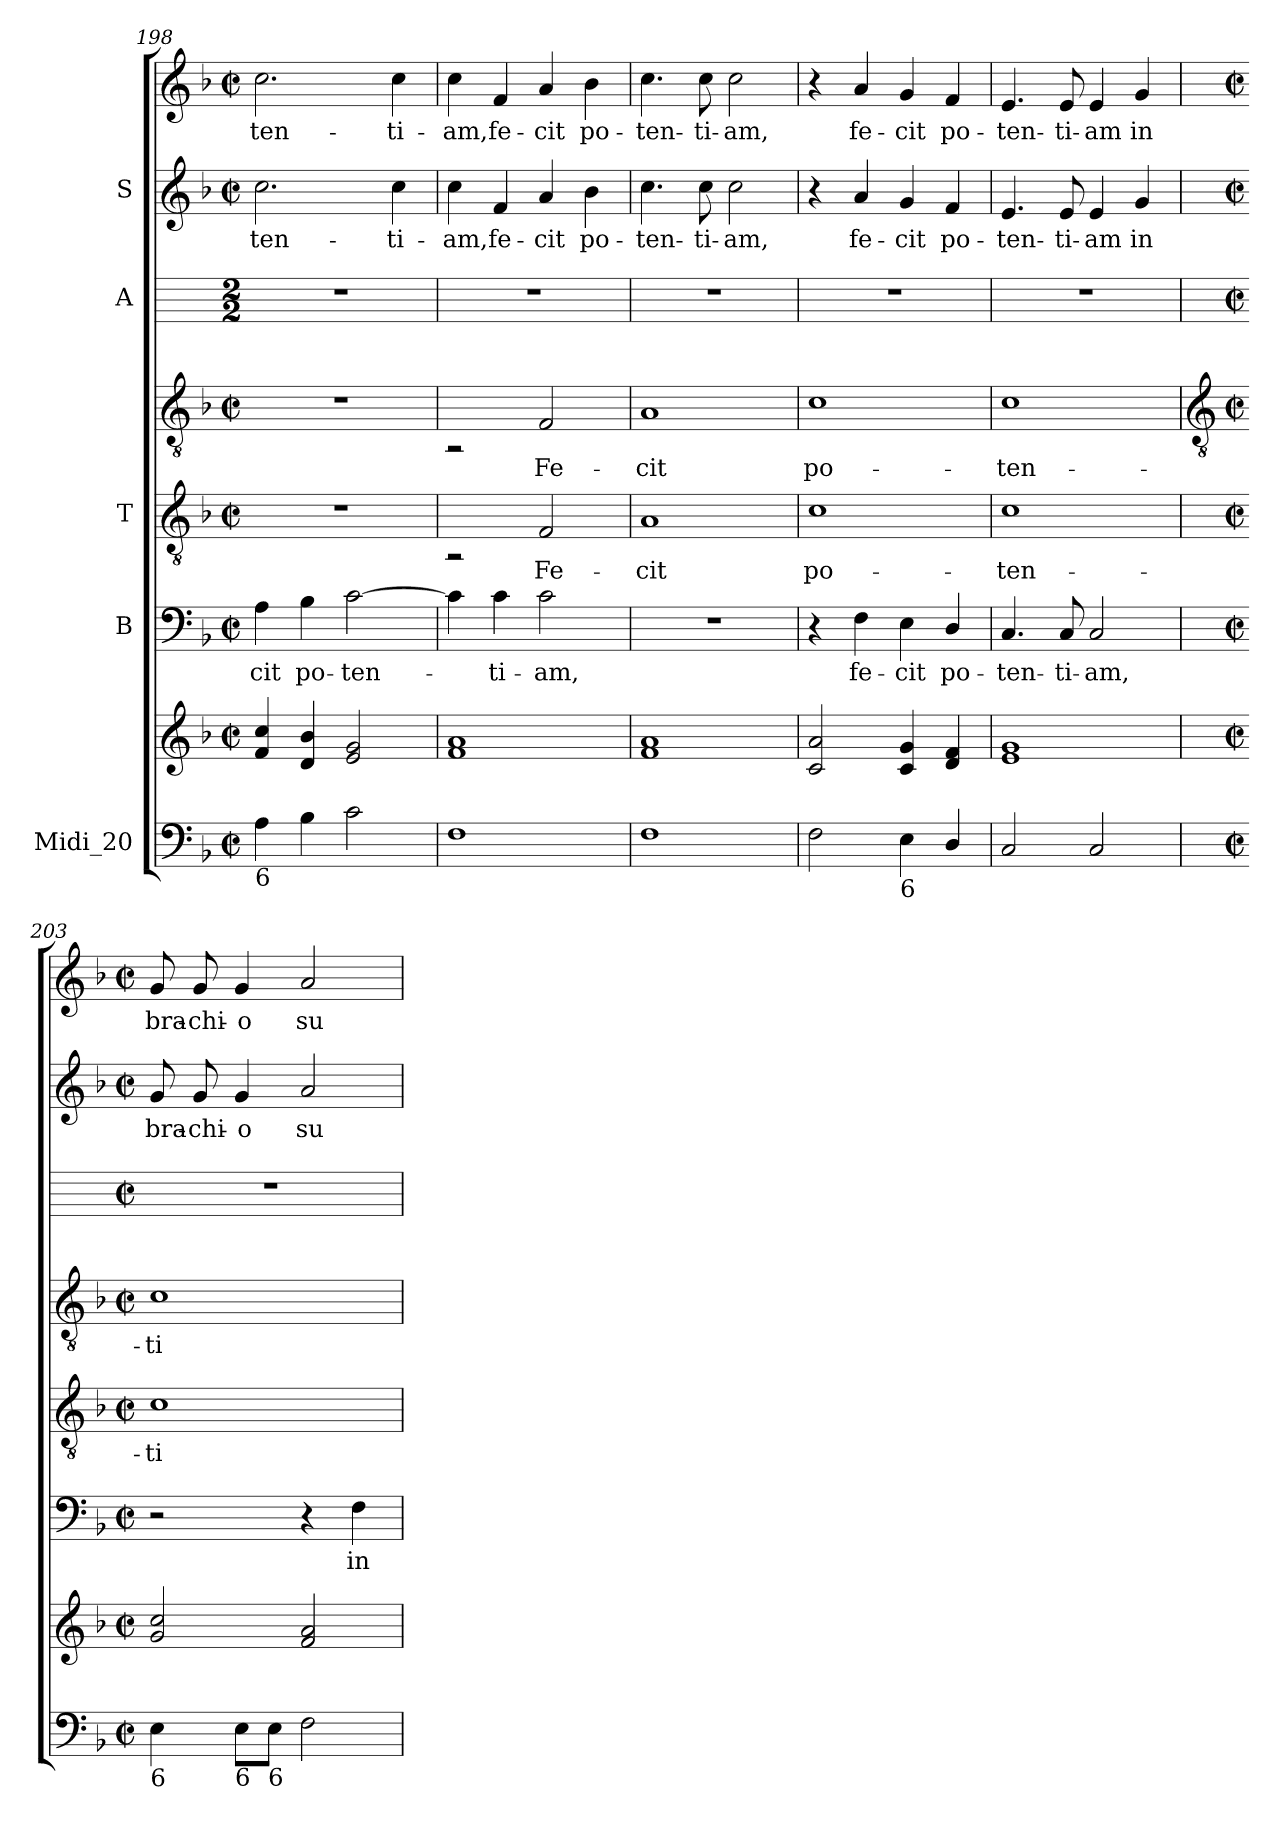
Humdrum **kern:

**kern	**kern	**kern	**text	**kern	**text	**kern	**text	**kern	**kern	**text	**kern	**text
*part5	*part5	*part4	*part4	*part3	*part3	*part3	*part3	*part2	*part1	*part1	*part1	*part1
*staff8	*staff7	*staff6	*staff6	*staff5	*staff5	*staff4	*staff4	*staff3	*staff2	*staff2	*staff1	*staff1
*I"Midi_20	*	*I"B	*	*I"T	*	*	*	*I"A	*I"S	*	*	*
*clefF4	*clefG2	*clefF4	*	*clefGv2	*	*clefGv2	*	*	*clefG2	*	*clefG2	*
*k[b-]	*k[b-]	*k[b-]	*	*k[b-]	*	*k[b-]	*	*	*k[b-]	*	*k[b-]	*
*F:	*F:	*F:	*	*F:	*	*F:	*	*	*F:	*	*F:	*
*M2/2	*M2/2	*M2/2	*	*M2/2	*	*M2/2	*	*M2/2	*M2/2	*	*M2/2	*
*met(c|)	*met(c|)	*met(c|)	*	*met(c|)	*	*met(c|)	*	*	*met(c|)	*	*met(c|)	*
=198	=198	=198	=198	=198	=198	=198	=198	=198	=198	=198	=198	=198
!LO:TX:b:t=6	!	!	!	!	!	!	!	!	!	!	!	!
!	!	!	!LO:LY:b	!	!	!	!	!	!	!LO:LY:b	!	!LO:LY:b
4A	4f 4cc	4A	-cit	1r	.	1r	.	1r	2.cc	-ten-	2.cc	-ten-
!	!	!	!LO:LY:b	!	!	!	!	!	!	!	!	!
4B-	4d 4b-	4B-	po-	.	.	.	.	.	.	.	.	.
!	!	!	!LO:LY:b	!	!	!	!	!	!	!	!	!
2c	2e 2g	[2c	-ten-	.	.	.	.	.	.	.	.	.
!	!	!	!	!	!	!	!	!	!	!LO:LY:b	!	!LO:LY:b
.	.	.	.	.	.	.	.	.	4cc	-ti-	4cc	-ti-
=199	=199	=199	=199	=199	=199	=199	=199	=199	=199	=199	=199	=199
!	!	!	!	!	!	!	!	!	!	!LO:LY:b	!	!LO:LY:b
1F	1f 1a	4c]	.	2rBB	.	2rBB	.	1r	4cc	-am,	4cc	-am,
!	!	!	!LO:LY:b	!	!	!	!	!	!	!LO:LY:b	!	!LO:LY:b
.	.	4c	ti-	.	.	.	.	.	4f	fe-	4f	fe-
!	!	!	!LO:LY:b	!	!LO:LY:b	!	!LO:LY:b	!	!	!LO:LY:b	!	!LO:LY:b
.	.	2c	-am,	2F	Fe-	2F	Fe-	.	4a	-cit	4a	-cit
!	!	!	!	!	!	!	!	!	!	!LO:LY:b	!	!LO:LY:b
.	.	.	.	.	.	.	.	.	4b-	po-	4b-	po-
=200	=200	=200	=200	=200	=200	=200	=200	=200	=200	=200	=200	=200
!	!	!	!	!	!LO:LY:b	!	!LO:LY:b	!	!	!LO:LY:b	!	!LO:LY:b
1F	1f 1a	1r	.	1A	-cit	1A	-cit	1r	4.cc	-ten-	4.cc	-ten-
!	!	!	!	!	!	!	!	!	!	!LO:LY:b	!	!LO:LY:b
.	.	.	.	.	.	.	.	.	8cc	-ti-	8cc	-ti-
!	!	!	!	!	!	!	!	!	!	!LO:LY:b	!	!LO:LY:b
.	.	.	.	.	.	.	.	.	2cc	-am,	2cc	-am,
=201	=201	=201	=201	=201	=201	=201	=201	=201	=201	=201	=201	=201
!	!	!	!	!	!LO:LY:b	!	!LO:LY:b	!	!	!	!	!
2F	2c 2a	4r	.	1c	po-	1c	po-	1r	4r	.	4r	.
!	!	!	!LO:LY:b	!	!	!	!	!	!	!LO:LY:b	!	!LO:LY:b
.	.	4F	fe-	.	.	.	.	.	4a	fe-	4a	fe-
!LO:TX:b:t=6	!	!	!	!	!	!	!	!	!	!	!	!
!	!	!	!LO:LY:b	!	!	!	!	!	!	!LO:LY:b	!	!LO:LY:b
4E	4c 4g	4E	-cit	.	.	.	.	.	4g	-cit	4g	-cit
!	!	!	!LO:LY:b	!	!	!	!	!	!	!LO:LY:b	!	!LO:LY:b
4D/	4d 4f	4D/	po-	.	.	.	.	.	4f	po-	4f	po-
=202	=202	=202	=202	=202	=202	=202	=202	=202	=202	=202	=202	=202
!	!	!	!LO:LY:b	!	!LO:LY:b	!	!LO:LY:b	!	!	!LO:LY:b	!	!LO:LY:b
2C	1e 1g	4.C	-ten-	1c	-ten-	1c	-ten-	1r	4.e	-ten-	4.e	-ten-
!	!	!	!LO:LY:b	!	!	!	!	!	!	!LO:LY:b	!	!LO:LY:b
.	.	8C	-ti-	.	.	.	.	.	8e	-ti-	8e	-ti-
!	!	!	!LO:LY:b	!	!	!	!	!	!	!LO:LY:b	!	!LO:LY:b
2C	.	2C	-am,	.	.	.	.	.	4e	-am	4e	-am
!	!	!	!	!	!	!	!	!	!	!LO:LY:b	!	!LO:LY:b
.	.	.	.	.	.	.	.	.	4g	in	4g	in
!!LO:LB:g=z
=203	=203	=203	=203	=203	=203	=203	=203	=203	=203	=203	=203	=203
*	*	*	*	*	*	*clefGv2	*	*	*	*	*	*
*M2/2	*M2/2	*M2/2	*	*M2/2	*	*M2/2	*	*M2/2	*M2/2	*	*M2/2	*
*met(c|)	*met(c|)	*met(c|)	*	*met(c|)	*	*met(c|)	*	*met(c|)	*met(c|)	*	*met(c|)	*
!LO:TX:b:t=6	!	!	!	!	!	!	!	!	!	!	!	!
!	!	!	!	!	!LO:LY:b	!	!LO:LY:b	!	!	!LO:LY:b	!	!LO:LY:b
4E	2g 2cc	2r	.	1c	-ti-	1c	-ti-	1r	8g	bra-	8g	bra-
!	!	!	!	!	!	!	!	!	!	!LO:LY:b	!	!LO:LY:b
.	.	.	.	.	.	.	.	.	8g	-chi-	8g	-chi-
!LO:TX:b:t=6	!	!	!	!	!	!	!	!	!	!	!	!
!	!	!	!	!	!	!	!	!	!	!LO:LY:b	!	!LO:LY:b
8EL	.	.	.	.	.	.	.	.	4g	-o	4g	-o
!LO:TX:b:t=6	!	!	!	!	!	!	!	!	!	!	!	!
8EJ	.	.	.	.	.	.	.	.	.	.	.	.
!	!	!	!	!	!	!	!	!	!	!LO:LY:b	!	!LO:LY:b
2F	2f 2a	4r	.	.	.	.	.	.	2a	su-	2a	su-
!	!	!	!LO:LY:b	!	!	!	!	!	!	!	!	!
.	.	4F	in	.	.	.	.	.	.	.	.	.
=	=	=	=	=	=	=	=	=	=	=	=	=
*-	*-	*-	*-	*-	*-	*-	*-	*-	*-	*-	*-	*-
